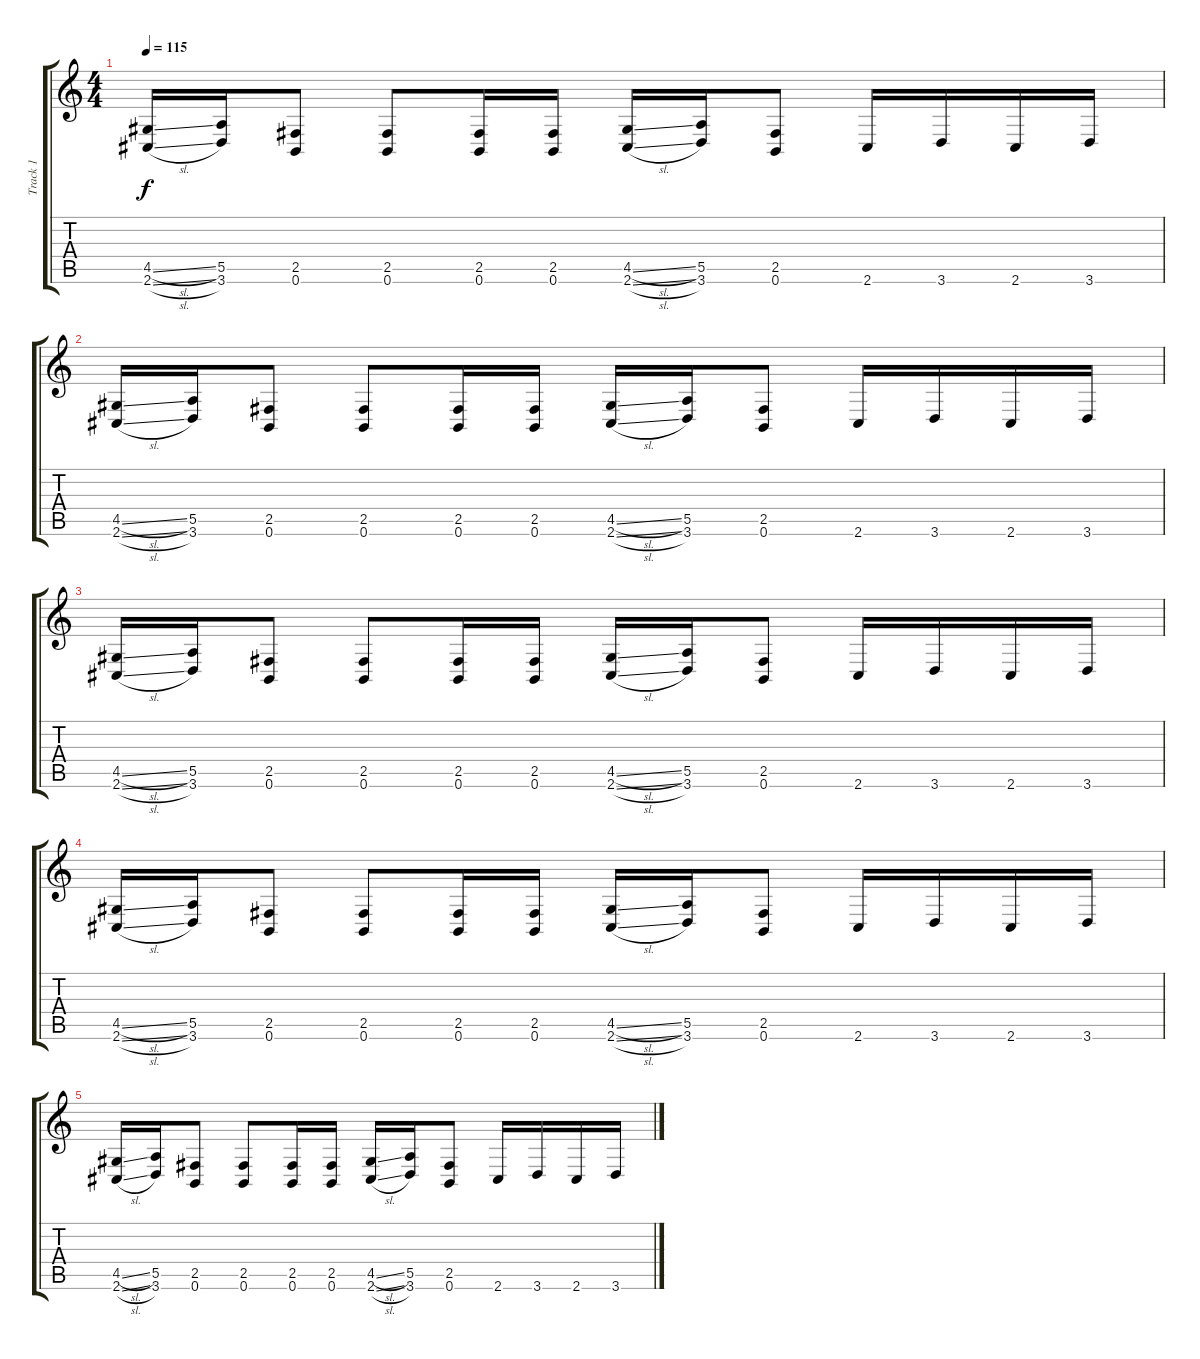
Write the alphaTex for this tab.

\track ("Track 1" "Track 1") {instrument distortionguitar}
\staff {score tabs}
\tuning (B3 Gb3 D3 A2 E2 B1) {hide}
\ts (4 4)
\tempo 115
\clef g2
\ks c
(4.5{sl} 2.6{sl}).16{dy f} (5.5 3.6).16 (2.5 0.6).8 (2.5 0.6).8 (2.5 0.6).16 (2.5 0.6).16 (4.5{sl} 2.6{sl}).16 (5.5 3.6).16 (2.5 0.6).8 2.6.16 3.6.16 2.6.16 3.6.16 |
(4.5{sl} 2.6{sl}).16 (5.5 3.6).16 (2.5 0.6).8 (2.5 0.6).8 (2.5 0.6).16 (2.5 0.6).16 (4.5{sl} 2.6{sl}).16 (5.5 3.6).16 (2.5 0.6).8 2.6.16 3.6.16 2.6.16 3.6.16 |
(4.5{sl} 2.6{sl}).16 (5.5 3.6).16 (2.5 0.6).8 (2.5 0.6).8 (2.5 0.6).16 (2.5 0.6).16 (4.5{sl} 2.6{sl}).16 (5.5 3.6).16 (2.5 0.6).8 2.6.16 3.6.16 2.6.16 3.6.16 |
(4.5{sl} 2.6{sl}).16 (5.5 3.6).16 (2.5 0.6).8 (2.5 0.6).8 (2.5 0.6).16 (2.5 0.6).16 (4.5{sl} 2.6{sl}).16 (5.5 3.6).16 (2.5 0.6).8 2.6.16 3.6.16 2.6.16 3.6.16 |
(4.5{sl} 2.6{sl}).16 (5.5 3.6).16 (2.5 0.6).8 (2.5 0.6).8 (2.5 0.6).16 (2.5 0.6).16 (4.5{sl} 2.6{sl}).16 (5.5 3.6).16 (2.5 0.6).8 2.6.16 3.6.16 2.6.16 3.6.16
